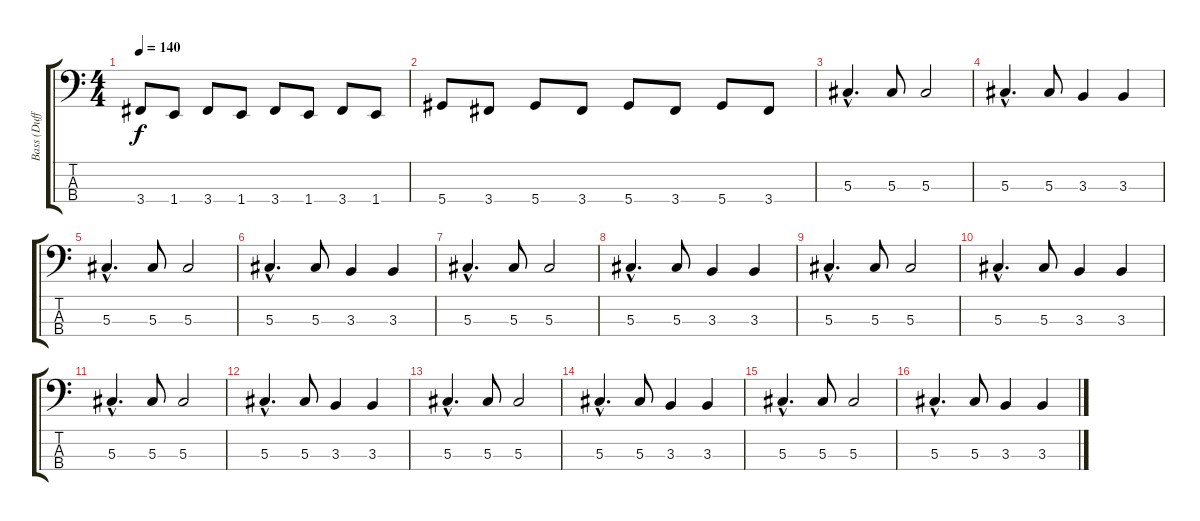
\track ("Bass (Duff)" "Bass (Duff") {instrument electricbasspick}
\staff {score tabs}
\tuning (Gb2 Db2 Ab1 Eb1) {hide}
\ts (4 4)
\tempo 140
\clef f4
\ks c
3.4.8{dy f} 1.4.8 3.4.8 1.4.8 3.4.8 1.4.8 3.4.8 1.4.8 |
5.4.8 3.4.8 5.4.8 3.4.8 5.4.8 3.4.8 5.4.8 3.4.8 |
5.3{hac}.4{d} 5.3.8 5.3.2 |
5.3{hac}.4{d} 5.3.8 3.3.4 3.3.4 |
5.3{hac}.4{d} 5.3.8 5.3.2 |
5.3{hac}.4{d} 5.3.8 3.3.4 3.3.4 |
5.3{hac}.4{d} 5.3.8 5.3.2 |
5.3{hac}.4{d} 5.3.8 3.3.4 3.3.4 |
5.3{hac}.4{d} 5.3.8 5.3.2 |
5.3{hac}.4{d} 5.3.8 3.3.4 3.3.4 |
5.3{hac}.4{d} 5.3.8 5.3.2 |
5.3{hac}.4{d} 5.3.8 3.3.4 3.3.4 |
5.3{hac}.4{d} 5.3.8 5.3.2 |
5.3{hac}.4{d} 5.3.8 3.3.4 3.3.4 |
5.3{hac}.4{d} 5.3.8 5.3.2 |
5.3{hac}.4{d} 5.3.8 3.3.4 3.3.4
